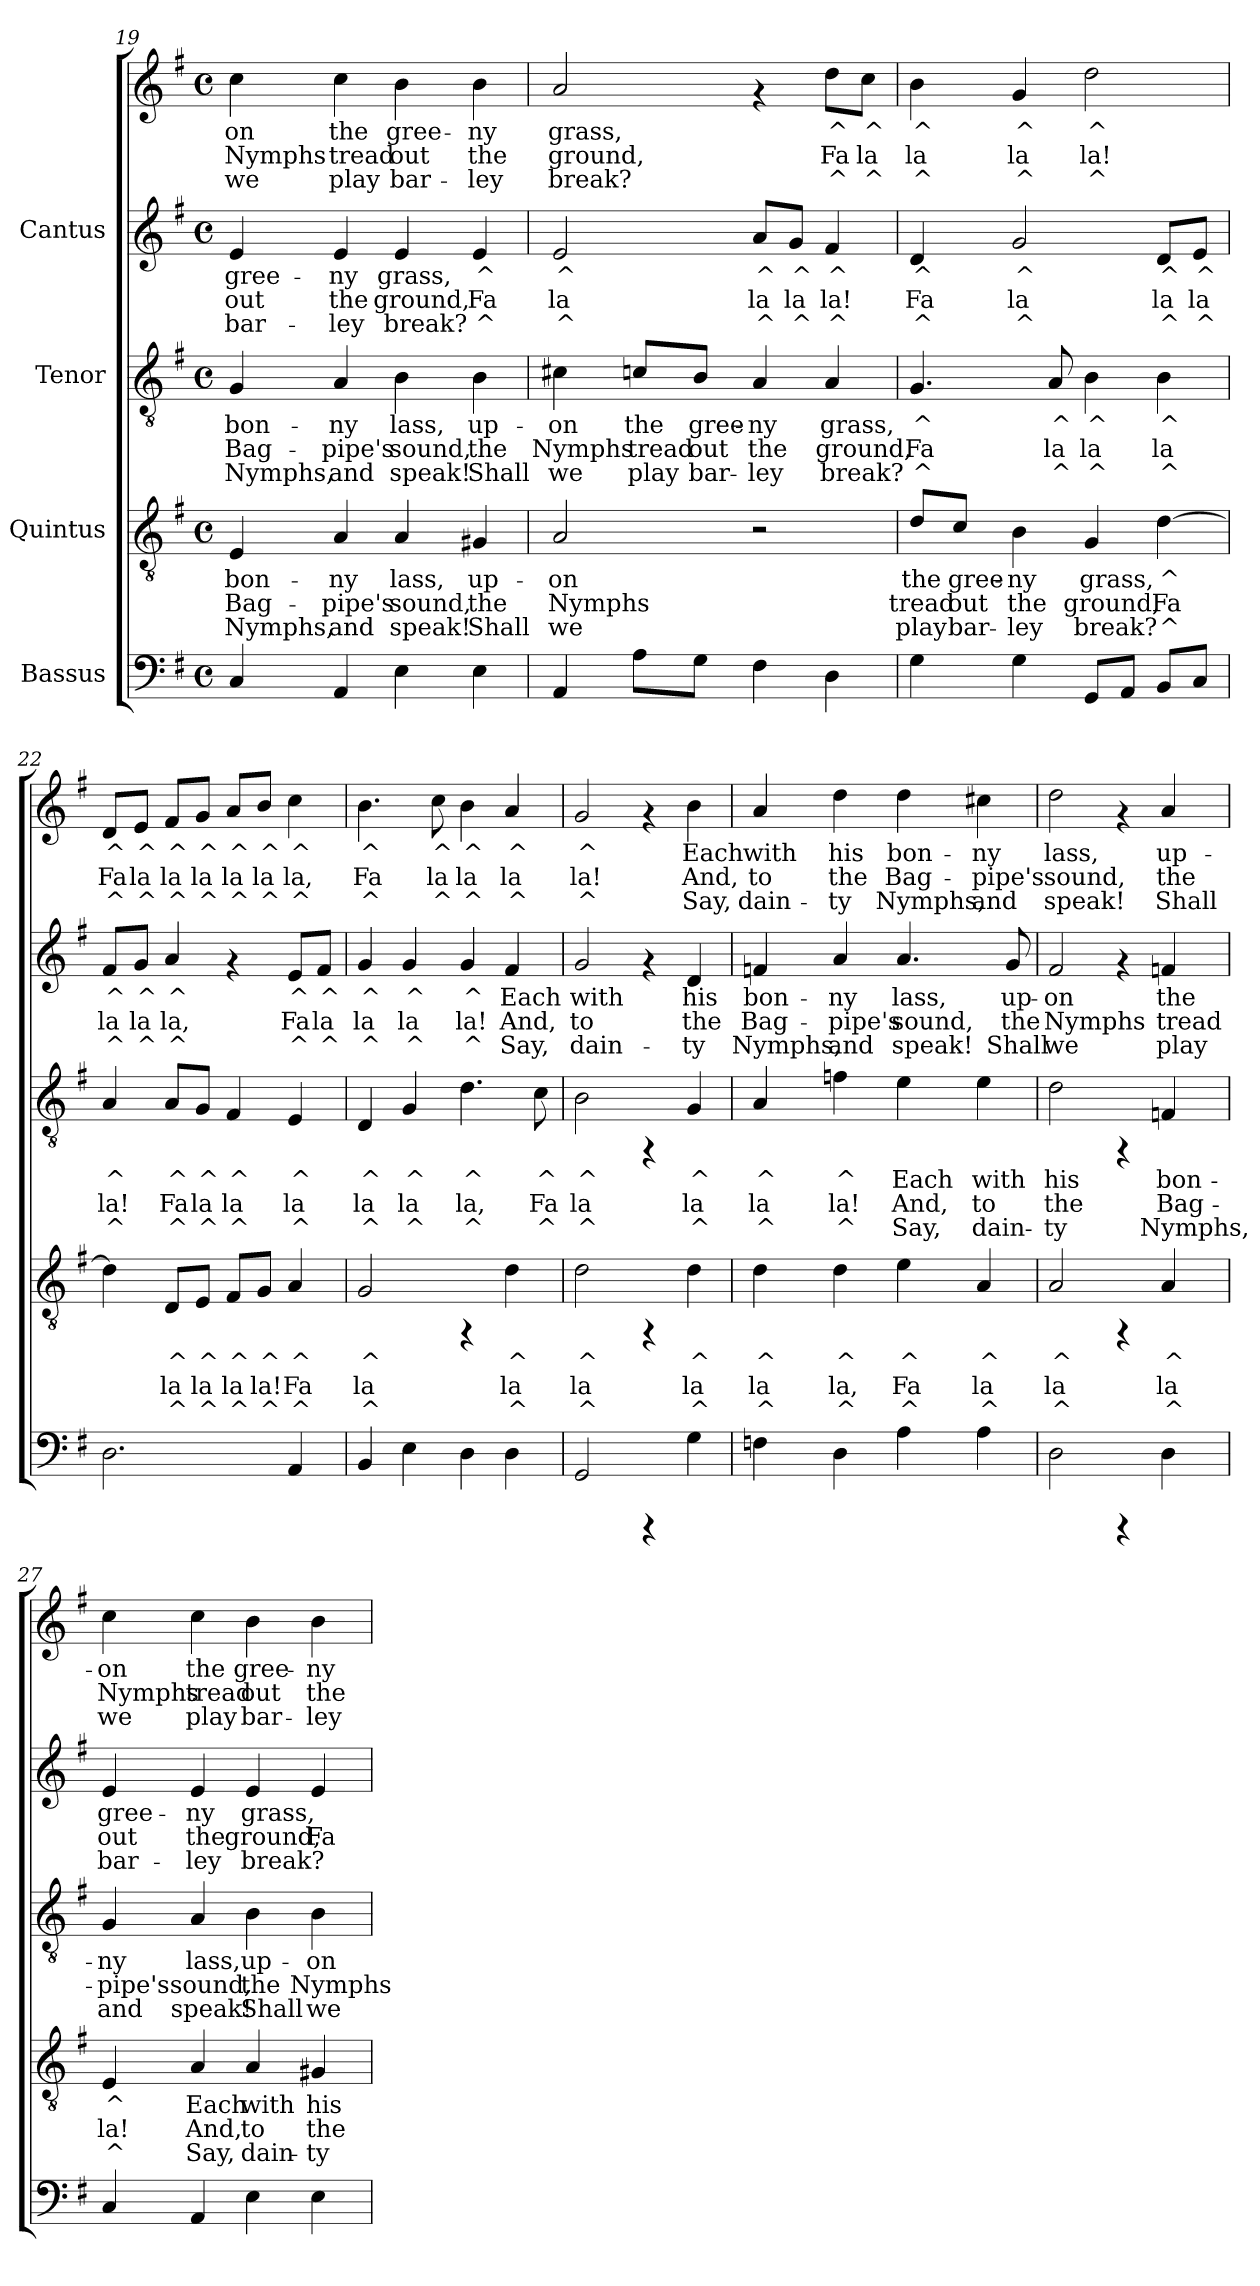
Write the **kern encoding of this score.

**kern	**kern	**text	**text	**text	**kern	**text	**text	**text	**kern	**text	**text	**text	**kern	**text	**text	**text
*part4	*part3	*part3	*part3	*part3	*part2	*part2	*part2	*part2	*part1	*part1	*part1	*part1	*part1	*part1	*part1	*part1
*staff5	*staff4	*staff4	*staff4	*staff4	*staff3	*staff3	*staff3	*staff3	*staff2	*staff2	*staff2	*staff2	*staff1	*staff1	*staff1	*staff1
*I"Bassus	*I"Quintus	*	*	*	*I"Tenor	*	*	*	*I"Cantus	*	*	*	*	*	*	*
*clefF4	*clefGv2	*	*	*	*clefGv2	*	*	*	*clefG2	*	*	*	*clefG2	*	*	*
*k[f#]	*k[f#]	*	*	*	*k[f#]	*	*	*	*k[f#]	*	*	*	*k[f#]	*	*	*
*G:	*G:	*	*	*	*G:	*	*	*	*G:	*	*	*	*G:	*	*	*
*M4/4	*M4/4	*	*	*	*M4/4	*	*	*	*M4/4	*	*	*	*M4/4	*	*	*
*met(c)	*met(c)	*	*	*	*met(c)	*	*	*	*met(c)	*	*	*	*met(c)	*	*	*
=19	=19	=19	=19	=19	=19	=19	=19	=19	=19	=19	=19	=19	=19	=19	=19	=19
!	!	!LO:LY:b:cj	!LO:LY:b:cj	!LO:LY:b:cj	!	!LO:LY:b:cj	!LO:LY:b:cj	!LO:LY:b:cj	!	!LO:LY:b:cj	!LO:LY:b:cj	!LO:LY:b:cj	!	!LO:LY:b:cj	!LO:LY:b:cj	!LO:LY:b:cj
4C/	4E/	bon-	-Bag-	-Nymphs,	4G/	bon-	-Bag-	-Nymphs,	4e/	gree-	-out	bar-	4cc\	on	Nymphs	we
!	!	!LO:LY:b:cj	!LO:LY:b:cj	!LO:LY:b:cj	!	!LO:LY:b:cj	!LO:LY:b:cj	!LO:LY:b:cj	!	!LO:LY:b:cj	!LO:LY:b:cj	!LO:LY:b:cj	!	!LO:LY:b:cj	!LO:LY:b:cj	!LO:LY:b:cj
4AA/	4A/	ny	pipe's	and	4A/	ny	pipe's	and	4e/	-ny	the	ley	4cc\	the	tread	play
!	!	!LO:LY:b:cj	!LO:LY:b:cj	!LO:LY:b:cj	!	!LO:LY:b:cj	!LO:LY:b:cj	!LO:LY:b:cj	!	!LO:LY:b:cj	!LO:LY:b:cj	!LO:LY:b:cj	!	!LO:LY:b:cj	!LO:LY:b:cj	!LO:LY:b:cj
4E\	4A/	lass,	sound,	speak!	4B\	lass,	sound,	speak!	4e/	grass,	ground,	break?	4b\	gree-	-out	bar-
!	!	!LO:LY:b:cj	!LO:LY:b:cj	!LO:LY:b:cj	!	!LO:LY:b:cj	!LO:LY:b:cj	!LO:LY:b:cj	!	!LO:LY:b:cj	!LO:LY:b:cj	!LO:LY:b:cj	!	!LO:LY:b:cj	!LO:LY:b:cj	!LO:LY:b:cj
4E\	4G#X/	up-	-the	Shall	4B\	up-	-the	Shall	4e/	^	Fa	^	4b\	-ny	the	ley
!!LO:PB:g=z
=20	=20	=20	=20	=20	=20	=20	=20	=20	=20	=20	=20	=20	=20	=20	=20	=20
!	!	!LO:LY:b:cj	!LO:LY:b:cj	!LO:LY:b:cj	!	!LO:LY:b:cj	!LO:LY:b:cj	!LO:LY:b:cj	!	!LO:LY:b:cj	!LO:LY:b:cj	!LO:LY:b:cj	!	!LO:LY:b:cj	!LO:LY:b:cj	!LO:LY:b:cj
4AA/	2A/	on	Nymphs	we	4c#X\	on	Nymphs	we	2e/	^	la	^	2a/	grass,	ground,	break?
!	!	!	!	!	!	!LO:LY:b:cj	!LO:LY:b:cj	!LO:LY:b:cj	!	!	!	!	!	!	!	!
8A\L	.	.	.	.	8cn/L	the	tread	play	.	.	.	.	.	.	.	.
!	!	!	!	!	!	!LO:LY:b:cj	!LO:LY:b:cj	!LO:LY:b:cj	!	!	!	!	!	!	!	!
8G\J	.	.	.	.	8B/J	gree-	-out	bar-	.	.	.	.	.	.	.	.
!	!	!	!	!	!	!LO:LY:b:cj	!LO:LY:b:cj	!LO:LY:b:cj	!	!LO:LY:b:cj	!LO:LY:b:cj	!LO:LY:b:cj	!	!	!	!
4F#\	2r	.	.	.	4A/	-ny	the	ley	8a/L	^	la	^	4rf	.	.	.
!	!	!	!	!	!	!	!	!	!	!LO:LY:b:cj	!LO:LY:b:cj	!LO:LY:b:cj	!	!	!	!
.	.	.	.	.	.	.	.	.	8g/J	^	la	^	.	.	.	.
!	!	!	!	!	!	!LO:LY:b:cj	!LO:LY:b:cj	!LO:LY:b:cj	!	!LO:LY:b:cj	!LO:LY:b:cj	!LO:LY:b:cj	!	!LO:LY:b:cj	!LO:LY:b:cj	!LO:LY:b:cj
4D\	.	.	.	.	4A/	grass,	ground,	break?	4f#/	^	la!	^	8dd\L	^	Fa	^
!	!	!	!	!	!	!	!	!	!	!	!	!	!	!LO:LY:b:cj	!LO:LY:b:cj	!LO:LY:b:cj
.	.	.	.	.	.	.	.	.	.	.	.	.	8cc\J	^	la	^
=21	=21	=21	=21	=21	=21	=21	=21	=21	=21	=21	=21	=21	=21	=21	=21	=21
!	!	!LO:LY:b:cj	!LO:LY:b:cj	!LO:LY:b:cj	!	!LO:LY:b:cj	!LO:LY:b:cj	!LO:LY:b:cj	!	!LO:LY:b:cj	!LO:LY:b:cj	!LO:LY:b:cj	!	!LO:LY:b:cj	!LO:LY:b:cj	!LO:LY:b:cj
4G\	8d/L	the	tread	play	4.G/	^	Fa	^	4d/	^	Fa	^	4b\	^	la	^
!	!	!LO:LY:b:cj	!LO:LY:b:cj	!LO:LY:b:cj	!	!	!	!	!	!	!	!	!	!	!	!
.	8c/J	gree-	-out	bar-	.	.	.	.	.	.	.	.	.	.	.	.
!	!	!LO:LY:b:cj	!LO:LY:b:cj	!LO:LY:b:cj	!	!	!	!	!	!LO:LY:b:cj	!LO:LY:b:cj	!LO:LY:b:cj	!	!LO:LY:b:cj	!LO:LY:b:cj	!LO:LY:b:cj
4G\	4B\	-ny	the	ley	.	.	.	.	2g/	^	la	^	4g/	^	la	^
!	!	!	!	!	!	!LO:LY:b:cj	!LO:LY:b:cj	!LO:LY:b:cj	!	!	!	!	!	!	!	!
.	.	.	.	.	8A/	^	la	^	.	.	.	.	.	.	.	.
!	!	!LO:LY:b:cj	!LO:LY:b:cj	!LO:LY:b:cj	!	!LO:LY:b:cj	!LO:LY:b:cj	!LO:LY:b:cj	!	!	!	!	!	!LO:LY:b:cj	!LO:LY:b:cj	!LO:LY:b:cj
8GG/L	4G/	grass,	ground,	break?	4B\	^	la	^	.	.	.	.	2dd\	^	la!	^
8AA/J	.	.	.	.	.	.	.	.	.	.	.	.	.	.	.	.
!	!	!LO:LY:b:cj	!LO:LY:b:cj	!LO:LY:b:cj	!	!LO:LY:b:cj	!LO:LY:b:cj	!LO:LY:b:cj	!	!LO:LY:b:cj	!LO:LY:b:cj	!LO:LY:b:cj	!	!	!	!
8BB/L	[>4d\	^	Fa	^	4B\	^	la	^	8d/L	^	la	^	.	.	.	.
!	!	!	!	!	!	!	!	!	!	!LO:LY:b:cj	!LO:LY:b:cj	!LO:LY:b:cj	!	!	!	!
8C/J	.	.	.	.	.	.	.	.	8e/J	^	la	^	.	.	.	.
=22	=22	=22	=22	=22	=22	=22	=22	=22	=22	=22	=22	=22	=22	=22	=22	=22
!	!	!LO:LY:b:cj	!LO:LY:b:cj	!LO:LY:b:cj	!	!LO:LY:b:cj	!LO:LY:b:cj	!LO:LY:b:cj	!	!LO:LY:b:cj	!LO:LY:b:cj	!LO:LY:b:cj	!	!LO:LY:b:cj	!LO:LY:b:cj	!LO:LY:b:cj
2.D\	4d\]	.	.	.	4A/	^	la!	^	8f#/L	^	la	^	8d/L	^	Fa	^
!	!	!	!	!	!	!	!	!	!	!LO:LY:b:cj	!LO:LY:b:cj	!LO:LY:b:cj	!	!LO:LY:b:cj	!LO:LY:b:cj	!LO:LY:b:cj
.	.	.	.	.	.	.	.	.	8g/J	^	la	^	8e/J	^	la	^
!	!	!LO:LY:b:cj	!LO:LY:b:cj	!LO:LY:b:cj	!	!LO:LY:b:cj	!LO:LY:b:cj	!LO:LY:b:cj	!	!LO:LY:b:cj	!LO:LY:b:cj	!LO:LY:b:cj	!	!LO:LY:b:cj	!LO:LY:b:cj	!LO:LY:b:cj
.	8D/L	^	la	^	8A/L	^	Fa	^	4a/	^	la,	^	8f#/L	^	la	^
!	!	!LO:LY:b:cj	!LO:LY:b:cj	!LO:LY:b:cj	!	!LO:LY:b:cj	!LO:LY:b:cj	!LO:LY:b:cj	!	!	!	!	!	!LO:LY:b:cj	!LO:LY:b:cj	!LO:LY:b:cj
.	8E/J	^	la	^	8G/J	^	la	^	.	.	.	.	8g/J	^	la	^
!	!	!LO:LY:b:cj	!LO:LY:b:cj	!LO:LY:b:cj	!	!LO:LY:b:cj	!LO:LY:b:cj	!LO:LY:b:cj	!	!	!	!	!	!LO:LY:b:cj	!LO:LY:b:cj	!LO:LY:b:cj
.	8F#/L	^	la	^	4F#/	^	la	^	4rf	.	.	.	8a/L	^	la	^
!	!	!LO:LY:b:cj	!LO:LY:b:cj	!LO:LY:b:cj	!	!	!	!	!	!	!	!	!	!LO:LY:b:cj	!LO:LY:b:cj	!LO:LY:b:cj
.	8G/J	^	la!	^	.	.	.	.	.	.	.	.	8b/J	^	la	^
!	!	!LO:LY:b:cj	!LO:LY:b:cj	!LO:LY:b:cj	!	!LO:LY:b:cj	!LO:LY:b:cj	!LO:LY:b:cj	!	!LO:LY:b:cj	!LO:LY:b:cj	!LO:LY:b:cj	!	!LO:LY:b:cj	!LO:LY:b:cj	!LO:LY:b:cj
4AA/	4A/	^	Fa	^	4E/	^	la	^	8e/L	^	Fa	^	4cc\	^	la,	^
!	!	!	!	!	!	!	!	!	!	!LO:LY:b:cj	!LO:LY:b:cj	!LO:LY:b:cj	!	!	!	!
.	.	.	.	.	.	.	.	.	8f#/J	^	la	^	.	.	.	.
=23	=23	=23	=23	=23	=23	=23	=23	=23	=23	=23	=23	=23	=23	=23	=23	=23
!	!	!LO:LY:b:cj	!LO:LY:b:cj	!LO:LY:b:cj	!	!LO:LY:b:cj	!LO:LY:b:cj	!LO:LY:b:cj	!	!LO:LY:b:cj	!LO:LY:b:cj	!LO:LY:b:cj	!	!LO:LY:b:cj	!LO:LY:b:cj	!LO:LY:b:cj
4BB/	2G/	^	la	^	4D/	^	la	^	4g/	^	la	^	4.b\	^	Fa	^
!	!	!	!	!	!	!LO:LY:b:cj	!LO:LY:b:cj	!LO:LY:b:cj	!	!LO:LY:b:cj	!LO:LY:b:cj	!LO:LY:b:cj	!	!	!	!
4E\	.	.	.	.	4G/	^	la	^	4g/	^	la	^	.	.	.	.
!	!	!	!	!	!	!	!	!	!	!	!	!	!	!LO:LY:b:cj	!LO:LY:b:cj	!LO:LY:b:cj
.	.	.	.	.	.	.	.	.	.	.	.	.	8cc\	^	la	^
!	!	!	!	!	!	!LO:LY:b:cj	!LO:LY:b:cj	!LO:LY:b:cj	!	!LO:LY:b:cj	!LO:LY:b:cj	!LO:LY:b:cj	!	!LO:LY:b:cj	!LO:LY:b:cj	!LO:LY:b:cj
4D\	4rFF	.	.	.	4.d\	^	la,	^	4g/	^	la!	^	4b\	^	la	^
!	!	!LO:LY:b:cj	!LO:LY:b:cj	!LO:LY:b:cj	!	!	!	!	!	!LO:LY:b:cj	!LO:LY:b:cj	!LO:LY:b:cj	!	!LO:LY:b:cj	!LO:LY:b:cj	!LO:LY:b:cj
4D\	4d\	^	la	^	.	.	.	.	4f#/	Each	And,	Say,	4a/	^	la	^
!	!	!	!	!	!	!LO:LY:b:cj	!LO:LY:b:cj	!LO:LY:b:cj	!	!	!	!	!	!	!	!
.	.	.	.	.	8c\	^	Fa	^	.	.	.	.	.	.	.	.
!!LO:LB:g=z
=24	=24	=24	=24	=24	=24	=24	=24	=24	=24	=24	=24	=24	=24	=24	=24	=24
!	!	!LO:LY:b:cj	!LO:LY:b:cj	!LO:LY:b:cj	!	!LO:LY:b:cj	!LO:LY:b:cj	!LO:LY:b:cj	!	!LO:LY:b:cj	!LO:LY:b:cj	!LO:LY:b:cj	!	!LO:LY:b:cj	!LO:LY:b:cj	!LO:LY:b:cj
2GG/	2d\	^	la	^	2B\	^	la	^	2g/	with	to	dain-	2g/	^	la!	^
4rCCC	4rFF	.	.	.	4rFF	.	.	.	4rf	.	.	.	4rf	.	.	.
!	!	!LO:LY:b:cj	!LO:LY:b:cj	!LO:LY:b:cj	!	!LO:LY:b:cj	!LO:LY:b:cj	!LO:LY:b:cj	!	!LO:LY:b:cj	!LO:LY:b:cj	!LO:LY:b:cj	!	!LO:LY:b:cj	!LO:LY:b:cj	!LO:LY:b:cj
4G\	4d\	^	la	^	4G/	^	la	^	4d/	-his	the	ty	4b\	Each	And,	Say,
=25	=25	=25	=25	=25	=25	=25	=25	=25	=25	=25	=25	=25	=25	=25	=25	=25
!	!	!LO:LY:b:cj	!LO:LY:b:cj	!LO:LY:b:cj	!	!LO:LY:b:cj	!LO:LY:b:cj	!LO:LY:b:cj	!	!LO:LY:b:cj	!LO:LY:b:cj	!LO:LY:b:cj	!	!LO:LY:b:cj	!LO:LY:b:cj	!LO:LY:b:cj
4Fn\	4d\	^	la	^	4A/	^	la	^	4fn/	bon-	-Bag-	-Nymphs,	4a/	with	to	dain-
!	!	!LO:LY:b:cj	!LO:LY:b:cj	!LO:LY:b:cj	!	!LO:LY:b:cj	!LO:LY:b:cj	!LO:LY:b:cj	!	!LO:LY:b:cj	!LO:LY:b:cj	!LO:LY:b:cj	!	!LO:LY:b:cj	!LO:LY:b:cj	!LO:LY:b:cj
4D\	4d\	^	la,	^	4fn\	^	la!	^	4a/	ny	pipe's	and	4dd\	-his	the	ty
!	!	!LO:LY:b:cj	!LO:LY:b:cj	!LO:LY:b:cj	!	!LO:LY:b:cj	!LO:LY:b:cj	!LO:LY:b:cj	!	!LO:LY:b:cj	!LO:LY:b:cj	!LO:LY:b:cj	!	!LO:LY:b:cj	!LO:LY:b:cj	!LO:LY:b:cj
4A\	4e\	^	Fa	^	4e\	Each	And,	Say,	4.a/	lass,	sound,	speak!	4dd\	bon-	-Bag-	-Nymphs,
!	!	!LO:LY:b:cj	!LO:LY:b:cj	!LO:LY:b:cj	!	!LO:LY:b:cj	!LO:LY:b:cj	!LO:LY:b:cj	!	!	!	!	!	!LO:LY:b:cj	!LO:LY:b:cj	!LO:LY:b:cj
4A\	4A/	^	la	^	4e\	with	to	dain-	.	.	.	.	4cc#X\	ny	pipe's	and
!	!	!	!	!	!	!	!	!	!	!LO:LY:b:cj	!LO:LY:b:cj	!LO:LY:b:cj	!	!	!	!
.	.	.	.	.	.	.	.	.	8g/	up-	-the	Shall	.	.	.	.
=26	=26	=26	=26	=26	=26	=26	=26	=26	=26	=26	=26	=26	=26	=26	=26	=26
!	!	!LO:LY:b:cj	!LO:LY:b:cj	!LO:LY:b:cj	!	!LO:LY:b:cj	!LO:LY:b:cj	!LO:LY:b:cj	!	!LO:LY:b:cj	!LO:LY:b:cj	!LO:LY:b:cj	!	!LO:LY:b:cj	!LO:LY:b:cj	!LO:LY:b:cj
2D\	2A/	^	la	^	2d\	-his	the	ty	2f#/	on	Nymphs	we	2dd\	lass,	sound,	speak!
4rCCC	4rFF	.	.	.	4rFF	.	.	.	4rf	.	.	.	4rf	.	.	.
!	!	!LO:LY:b:cj	!LO:LY:b:cj	!LO:LY:b:cj	!	!LO:LY:b:cj	!LO:LY:b:cj	!LO:LY:b:cj	!	!LO:LY:b:cj	!LO:LY:b:cj	!LO:LY:b:cj	!	!LO:LY:b:cj	!LO:LY:b:cj	!LO:LY:b:cj
4D\	4A/	^	la	^	4Fn/	bon-	-Bag-	-Nymphs,	4fn/	the	tread	play	4a/	up-	-the	Shall
=27	=27	=27	=27	=27	=27	=27	=27	=27	=27	=27	=27	=27	=27	=27	=27	=27
!	!	!LO:LY:b:cj	!LO:LY:b:cj	!LO:LY:b:cj	!	!LO:LY:b:cj	!LO:LY:b:cj	!LO:LY:b:cj	!	!LO:LY:b:cj	!LO:LY:b:cj	!LO:LY:b:cj	!	!LO:LY:b:cj	!LO:LY:b:cj	!LO:LY:b:cj
4C/	4E/	^	la!	^	4G/	ny	pipe's	and	4e/	gree-	-out	bar-	4cc\	on	Nymphs	we
!	!	!LO:LY:b:cj	!LO:LY:b:cj	!LO:LY:b:cj	!	!LO:LY:b:cj	!LO:LY:b:cj	!LO:LY:b:cj	!	!LO:LY:b:cj	!LO:LY:b:cj	!LO:LY:b:cj	!	!LO:LY:b:cj	!LO:LY:b:cj	!LO:LY:b:cj
4AA/	4A/	Each	And,	Say,	4A/	lass,	sound,	speak!	4e/	-ny	the	ley	4cc\	the	tread	play
!	!	!LO:LY:b:cj	!LO:LY:b:cj	!LO:LY:b:cj	!	!LO:LY:b:cj	!LO:LY:b:cj	!LO:LY:b:cj	!	!LO:LY:b:cj	!LO:LY:b:cj	!LO:LY:b:cj	!	!LO:LY:b:cj	!LO:LY:b:cj	!LO:LY:b:cj
4E\	4A/	with	to	dain-	4B\	up-	-the	Shall	4e/	grass,	ground,	break?	4b\	gree-	-out	bar-
!	!	!LO:LY:b:cj	!LO:LY:b:cj	!LO:LY:b:cj	!	!LO:LY:b:cj	!LO:LY:b:cj	!LO:LY:b:cj	!	!LO:LY:b:cj	!LO:LY:b:cj	!LO:LY:b:cj	!	!LO:LY:b:cj	!LO:LY:b:cj	!LO:LY:b:cj
4E\	4G#X/	-his	the	ty	4B\	on	Nymphs	we	4e/	.	Fa	.	4b\	-ny	the	ley
=	=	=	=	=	=	=	=	=	=	=	=	=	=	=	=	=
*-	*-	*-	*-	*-	*-	*-	*-	*-	*-	*-	*-	*-	*-	*-	*-	*-
